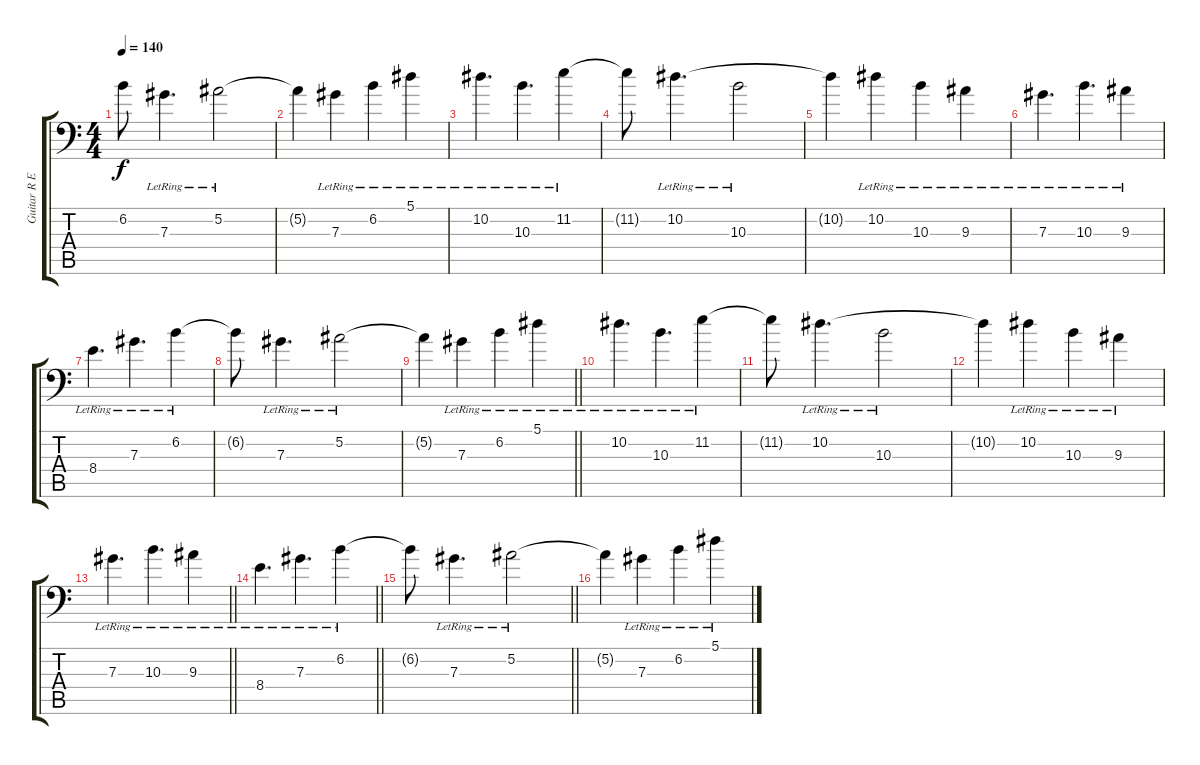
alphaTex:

\track ("Guitar R Extra" "Guitar R E") {instrument electricguitarjazz}
\staff {score tabs}
\tuning (Bb3 F3 Db3 Ab2 Eb2 Ab1) {hide}
\ts (4 4)
\tempo 140
\clef f4
\ks c
6.2{t}.8{dy f} 7.3{lr}.4{d} 5.2{lr}.2 |
5.2{t}.4 7.3{lr}.4 6.2{lr}.4 5.1{lr}.4 |
10.2{lr}.4{d} 10.3{lr}.4{d} 11.2{lr}.4 |
11.2{t}.8 10.2{lr}.4{d} 10.3{lr}.2 |
10.2{t}.4 10.2{lr}.4 10.3{lr}.4 9.3{lr}.4 |
7.3{lr}.4{d} 10.3{lr}.4{d} 9.3{lr}.4 |
8.4{lr}.4{d} 7.3{lr}.4{d} 6.2{lr}.4 |
6.2{t}.8 7.3{lr}.4{d} 5.2{lr}.2 |
\barLineRight lightlight
5.2{t}.4 7.3{lr}.4 6.2{lr}.4 5.1{lr}.4 |
10.2{lr}.4{d} 10.3{lr}.4{d} 11.2{lr}.4 |
11.2{t}.8 10.2{lr}.4{d} 10.3{lr}.2 |
10.2{t}.4 10.2{lr}.4 10.3{lr}.4 9.3{lr}.4 |
\barLineRight lightlight
7.3{lr}.4{d} 10.3{lr}.4{d} 9.3{lr}.4 |
\barLineRight lightlight
8.4{lr}.4{d} 7.3{lr}.4{d} 6.2{lr}.4 |
\barLineRight lightlight
6.2{t}.8 7.3{lr}.4{d} 5.2{lr}.2 |
5.2{t}.4 7.3{lr}.4 6.2{lr}.4 5.1{lr}.4
